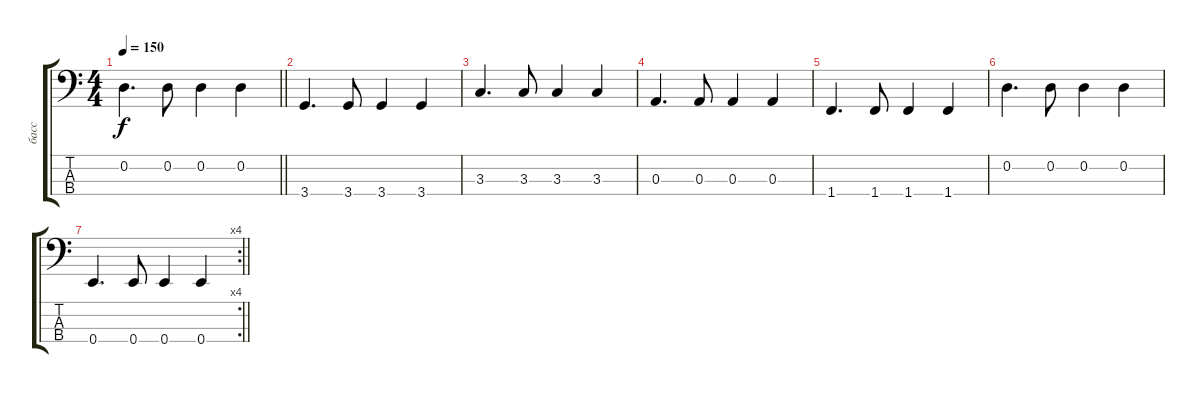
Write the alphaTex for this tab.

\track ("басс" "басс") {instrument electricbasspick}
\staff {score tabs}
\tuning (G2 D2 A1 E1) {hide}
\ts (4 4)
\tempo 150
\clef f4
\barLineRight lightlight
\ks c
0.2.4{d dy f} 0.2.8 0.2.4 0.2.4 |
3.4.4{d} 3.4.8 3.4.4 3.4.4 |
3.3.4{d} 3.3.8 3.3.4 3.3.4 |
0.3.4{d} 0.3.8 0.3.4 0.3.4 |
1.4.4{d} 1.4.8 1.4.4 1.4.4 |
0.2.4{d} 0.2.8 0.2.4 0.2.4 |
\rc 4
\barLineRight lightlight
0.4.4{d} 0.4.8 0.4.4 0.4.4
